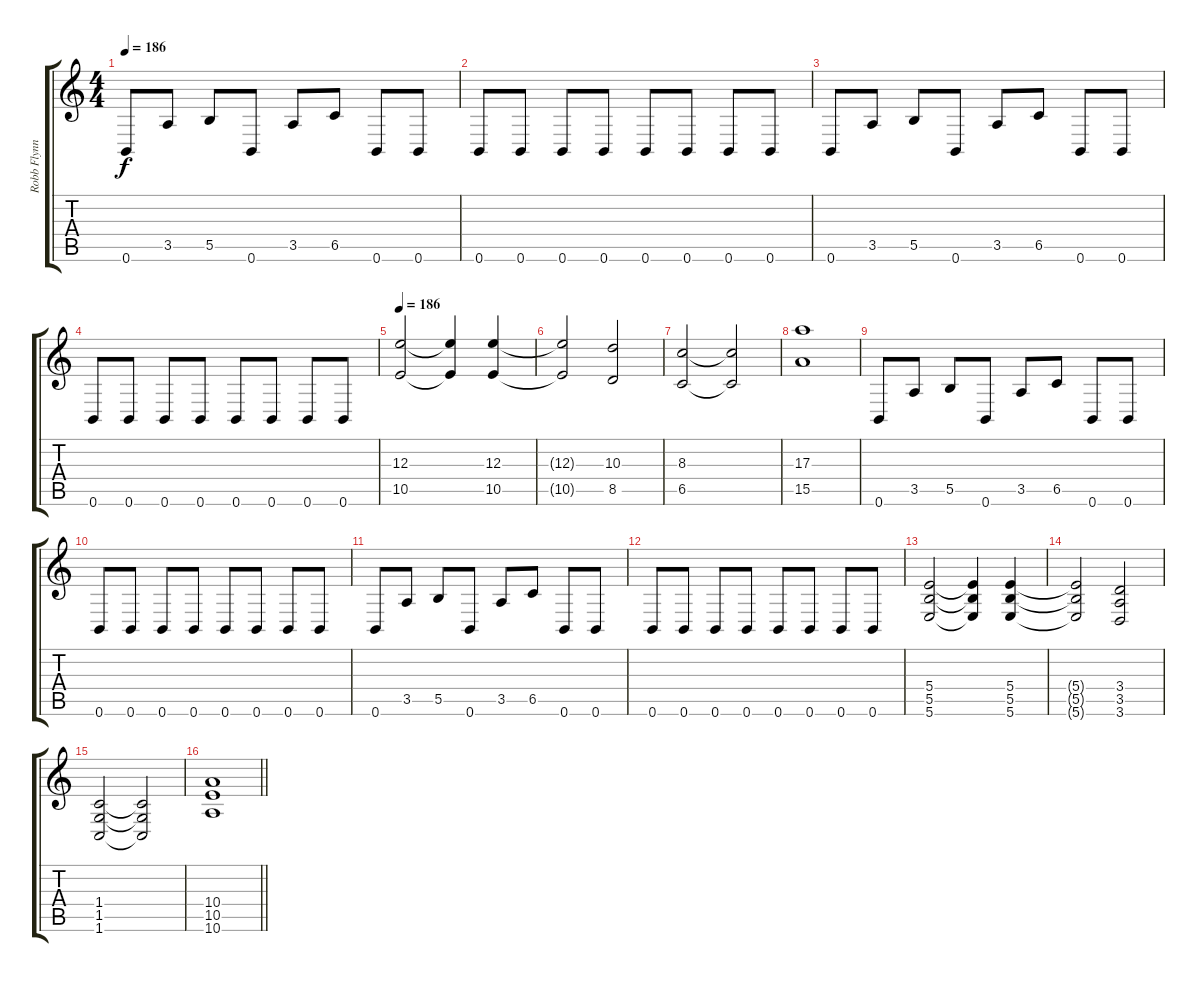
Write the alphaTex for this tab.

\track ("Robb Flynn" "Robb Flynn") {instrument distortionguitar}
\staff {score tabs}
\tuning (Db4 Ab3 E3 B2 Gb2 B1) {hide}
\ts (4 4)
\tempo 186
\clef g2
\ks c
0.6.8{dy f volume 12} 3.5.8 5.5.8 0.6.8 3.5.8 6.5.8 0.6.8 0.6.8 |
0.6.8{volume 12} 0.6.8 0.6.8 0.6.8 0.6.8 0.6.8 0.6.8 0.6.8 |
0.6.8{volume 12} 3.5.8 5.5.8 0.6.8 3.5.8 6.5.8 0.6.8 0.6.8 |
0.6.8{volume 12} 0.6.8 0.6.8 0.6.8 0.6.8 0.6.8 0.6.8 0.6.8 |
\tempo 186
(12.3 10.5).2{volume 12} (12.3{t} 10.5{t}).4 (12.3 10.5).4 |
(12.3{t} 10.5{t}).2{volume 12} (10.3 8.5).2 |
(8.3 6.5).2{volume 12} (8.3{t} 6.5{t}).2 |
(17.3 15.5).1{volume 12} |
0.6.8{volume 12} 3.5.8 5.5.8 0.6.8 3.5.8 6.5.8 0.6.8 0.6.8 |
0.6.8{volume 12} 0.6.8 0.6.8 0.6.8 0.6.8 0.6.8 0.6.8 0.6.8 |
0.6.8{volume 12} 3.5.8 5.5.8 0.6.8 3.5.8 6.5.8 0.6.8 0.6.8 |
0.6.8{volume 12} 0.6.8 0.6.8 0.6.8 0.6.8 0.6.8 0.6.8 0.6.8 |
(5.4 5.5 5.6).2{volume 12} (5.4{t} 5.5{t} 5.6{t}).4 (5.4 5.5 5.6).4 |
(5.4{t} 5.5{t} 5.6{t}).2{volume 12} (3.4 3.5 3.6).2 |
(1.4 1.5 1.6).2{volume 12} (1.4{t} 1.5{t} 1.6{t}).2 |
\barLineRight lightlight
(10.4 10.5 10.6).1{volume 12}
